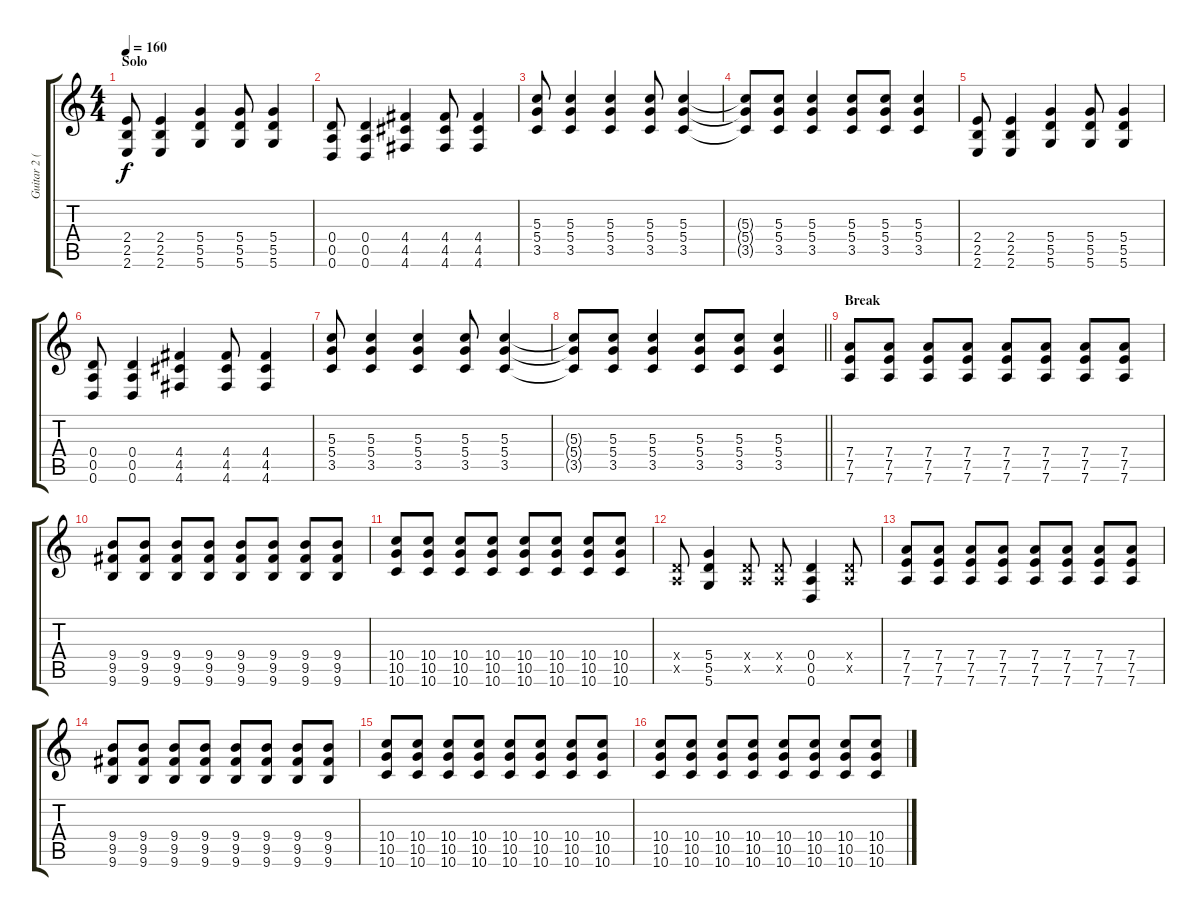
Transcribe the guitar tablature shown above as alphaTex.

\track ("Guitar 2 (Drop D)" "Guitar 2 (") {instrument electricguitarclean}
\staff {score tabs}
\tuning (E4 B3 G3 D3 A2 D2) {hide}
\ts (4 4)
\section ("" "Solo")
\tempo 160
\clef g2
\ks c
(2.4 2.5 2.6).8{dy f} (2.4 2.5 2.6).4 (5.4 5.5 5.6).4 (5.4 5.5 5.6).8 (5.4 5.5 5.6).4 |
(0.4 0.5 0.6).8 (0.4 0.5 0.6).4 (4.4 4.5 4.6).4 (4.4 4.5 4.6).8 (4.4 4.5 4.6).4 |
(5.3 5.4 3.5).8 (5.3 5.4 3.5).4 (5.3 5.4 3.5).4 (5.3 5.4 3.5).8 (5.3 5.4 3.5).4 |
(5.3{t} 5.4{t} 3.5{t}).8 (5.3 5.4 3.5).8 (5.3 5.4 3.5).4 (5.3 5.4 3.5).8 (5.3 5.4 3.5).8 (5.3 5.4 3.5).4 |
(2.4 2.5 2.6).8 (2.4 2.5 2.6).4 (5.4 5.5 5.6).4 (5.4 5.5 5.6).8 (5.4 5.5 5.6).4 |
(0.4 0.5 0.6).8 (0.4 0.5 0.6).4 (4.4 4.5 4.6).4 (4.4 4.5 4.6).8 (4.4 4.5 4.6).4 |
(5.3 5.4 3.5).8 (5.3 5.4 3.5).4 (5.3 5.4 3.5).4 (5.3 5.4 3.5).8 (5.3 5.4 3.5).4 |
\barLineRight lightlight
(5.3{t} 5.4{t} 3.5{t}).8 (5.3 5.4 3.5).8 (5.3 5.4 3.5).4 (5.3 5.4 3.5).8 (5.3 5.4 3.5).8 (5.3 5.4 3.5).4 |
\section ("" "Break")
(7.4 7.5 7.6).8 (7.4 7.5 7.6).8 (7.4 7.5 7.6).8 (7.4 7.5 7.6).8 (7.4 7.5 7.6).8 (7.4 7.5 7.6).8 (7.4 7.5 7.6).8 (7.4 7.5 7.6).8 |
(9.4 9.5 9.6).8 (9.4 9.5 9.6).8 (9.4 9.5 9.6).8 (9.4 9.5 9.6).8 (9.4 9.5 9.6).8 (9.4 9.5 9.6).8 (9.4 9.5 9.6).8 (9.4 9.5 9.6).8 |
(10.4 10.5 10.6).8 (10.4 10.5 10.6).8 (10.4 10.5 10.6).8 (10.4 10.5 10.6).8 (10.4 10.5 10.6).8 (10.4 10.5 10.6).8 (10.4 10.5 10.6).8 (10.4 10.5 10.6).8 |
(0.4{x} 0.5{x}).8 (5.4 5.5 5.6).4 (0.4{x} 0.5{x}).8 (0.4{x} 0.5{x}).8 (0.4 0.5 0.6).4 (0.4{x} 0.5{x}).8 |
(7.4 7.5 7.6).8 (7.4 7.5 7.6).8 (7.4 7.5 7.6).8 (7.4 7.5 7.6).8 (7.4 7.5 7.6).8 (7.4 7.5 7.6).8 (7.4 7.5 7.6).8 (7.4 7.5 7.6).8 |
(9.4 9.5 9.6).8 (9.4 9.5 9.6).8 (9.4 9.5 9.6).8 (9.4 9.5 9.6).8 (9.4 9.5 9.6).8 (9.4 9.5 9.6).8 (9.4 9.5 9.6).8 (9.4 9.5 9.6).8 |
(10.4 10.5 10.6).8 (10.4 10.5 10.6).8 (10.4 10.5 10.6).8 (10.4 10.5 10.6).8 (10.4 10.5 10.6).8 (10.4 10.5 10.6).8 (10.4 10.5 10.6).8 (10.4 10.5 10.6).8 |
(10.4 10.5 10.6).8 (10.4 10.5 10.6).8 (10.4 10.5 10.6).8 (10.4 10.5 10.6).8 (10.4 10.5 10.6).8 (10.4 10.5 10.6).8 (10.4 10.5 10.6).8 (10.4 10.5 10.6).8
